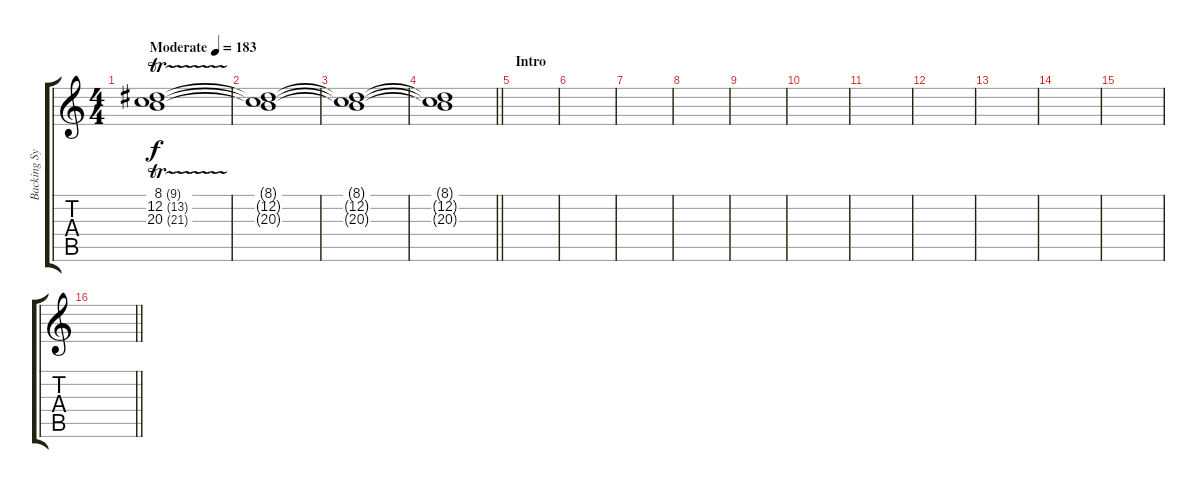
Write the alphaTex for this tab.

\track ("Backing Synth" "Backing Sy") {instrument panflute}
\staff {score tabs}
\tuning (E4 B3 G3 D3 A2 E2) {hide}
\ts (4 4)
\tempo (183 "Moderate")
\clef g2
\ks c
(8.1{tr (9 64)} 12.2{tr (13 64)} 20.3{tr (21 64)}).1{dy f instrument panflute} |
(8.1{t} 12.2{t} 20.3{t}).1 |
(8.1{t} 12.2{t} 20.3{t}).1 |
\barLineRight lightlight
(8.1{t} 12.2{t} 20.3{t}).1 |
\section ("" "Intro")
|
|
|
|
|
|
|
|
|
|
|
\barLineRight lightlight
